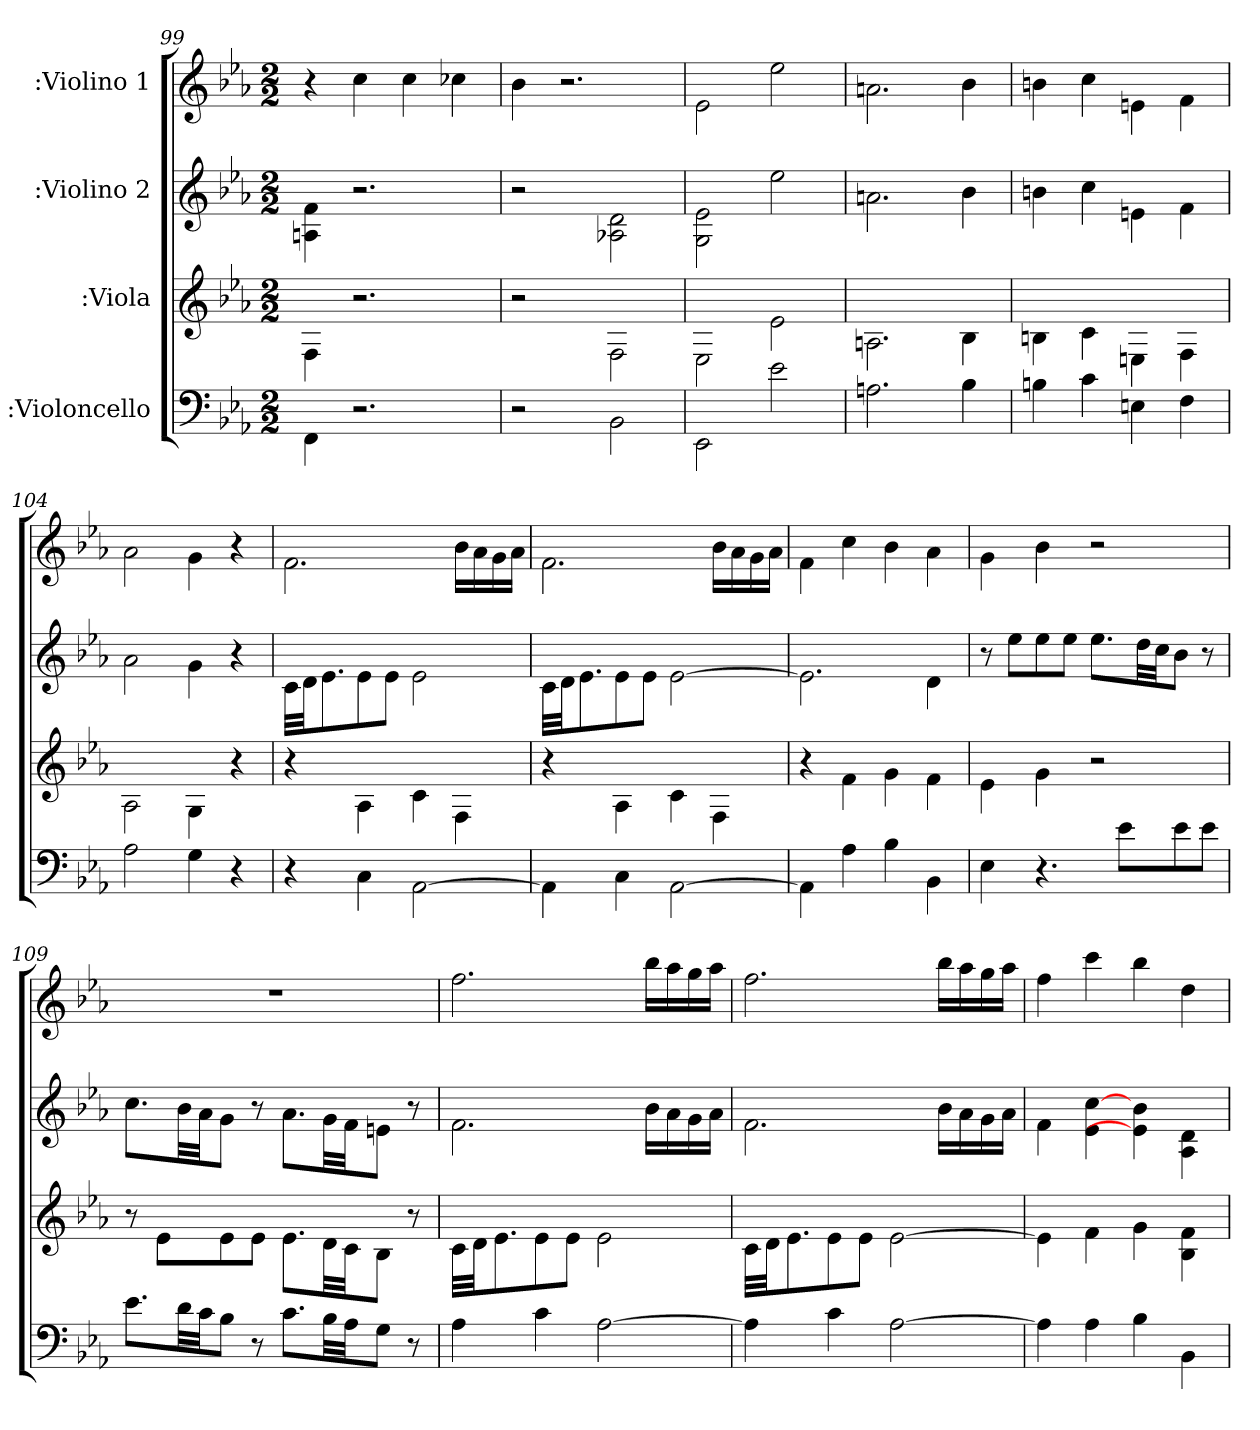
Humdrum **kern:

**kern	**kern	**kern	**kern
*part4	*part3	*part2	*part1
*staff4	*staff3	*staff2	*staff1
*I":Violoncello	*I":Viola	*I":Violino 2	*I":Violino 1
*k[b-e-a-]	*k[b-e-a-]	*k[b-e-a-]	*k[b-e-a-]
*E-:	*E-:	*E-:	*E-:
*M2/2	*M2/2	*M2/2	*M2/2
=99	=99	=99	=99
4FF\	4F\	4f\ 4An\	4r
2.r	2.r	2.r	4cc\
.	.	.	4cc\
.	.	.	4cc-X\
=100	=100	=100	=100
2r	2r	2r	4b-\
.	.	.	2.r
2BB-\	2F\	2d\ 2A-X\	.
=101	=101	=101	=101
2EE-\	2E-\	2e-\ 2G\	2e-\
2e-\	2e-\	2ee-\	2ee-\
=102	=102	=102	=102
2.An\	2.An\	2.an\	2.an\
4B-\	4B-\	4b-\	4b-\
=103	=103	=103	=103
4Bn\	4Bn\	4bn\	4bn\
4c\	4c\	4cc\	4cc\
4En\	4En\	4en\	4en\
4F\	4F\	4f\	4f\
=104	=104	=104	=104
2A-\	2A-\	2a-\	2a-\
4G\	4G\	4g\	4g\
4r	4r	4r	4r
=105	=105	=105	=105
4r	4r	32c\LLL	2.f\
.	.	32d\JJ	.
.	.	8.e-\	.
4C\	4A-\	8e-\	.
.	.	8e-\J	.
[2AA-\	4c\	2e-\	.
.	4F\	.	16b-\LL
.	.	.	16a-\
.	.	.	16g\
.	.	.	16a-\JJ
=106	=106	=106	=106
4AA-\]	4r	32c\LLL	2.f\
.	.	32d\JJ	.
.	.	8.e-\	.
4C\	4A-\	8e-\	.
.	.	8e-\J	.
[2AA-\	4c\	[2e-\	.
.	4F\	.	16b-\LL
.	.	.	16a-\
.	.	.	16g\
.	.	.	16a-\JJ
=107	=107	=107	=107
4AA-\]	4r	2.e-\]	4f\
4A-\	4f\	.	4cc\
4B-\	4g\	.	4b-\
4BB-\	4f\	4d\	4a-\
=108	=108	=108	=108
4E-\	4e-\	8r	4g\
.	.	8ee-\L	.
4.r	4g\	8ee-\	4b-\
.	.	8ee-\J	.
.	2r	8.ee-\L	2r
8e-\L	.	.	.
.	.	32dd\LL	.
.	.	32cc\JJ	.
8e-\	.	8b-\J	.
8e-\J	.	8r	.
=109	=109	=109	=109
8.e-\L	8r	8.cc\L	1r
.	8e-\L	.	.
32d\LL	.	32b-\LL	.
32c\JJ	.	32a-\JJ	.
8B-\J	8e-\	8g\J	.
8r	8e-\J	8r	.
8.c\L	8.e-\L	8.a-\L	.
32B-\LL	32d\LL	32g\LL	.
32A-\JJ	32c\JJ	32f\JJ	.
8G\J	8B-\J	8en\J	.
8r	8r	8r	.
=110	=110	=110	=110
4A-\	32c\LLL	2.f\	2.ff\
.	32d\JJ	.	.
.	8.e-\	.	.
4c\	8e-\	.	.
.	8e-\J	.	.
[2A-\	2e-\	.	.
.	.	16b-\LL	16bb-\LL
.	.	16a-\	16aa-\
.	.	16g\	16gg\
.	.	16a-\JJ	16aa-\JJ
=111	=111	=111	=111
4A-\]	32c\LLL	2.f\	2.ff\
.	32d\JJ	.	.
.	8.e-\	.	.
4c\	8e-\	.	.
.	8e-\J	.	.
[2A-\	[2e-\	.	.
.	.	16b-\LL	16bb-\LL
.	.	16a-\	16aa-\
.	.	16g\	16gg\
.	.	16a-\JJ	16aa-\JJ
=112	=112	=112	=112
4A-\]	4e-\]	4f\	4ff\
4A-\	4f\	[4cc\ 4e-\	4ccc\
4B-\	4g\	4b-\ 4e-\]	4bb-\
4BB-\	4f\ 4B-\	4d\ 4A-\	4dd\
=	=	=	=
*-	*-	*-	*-
